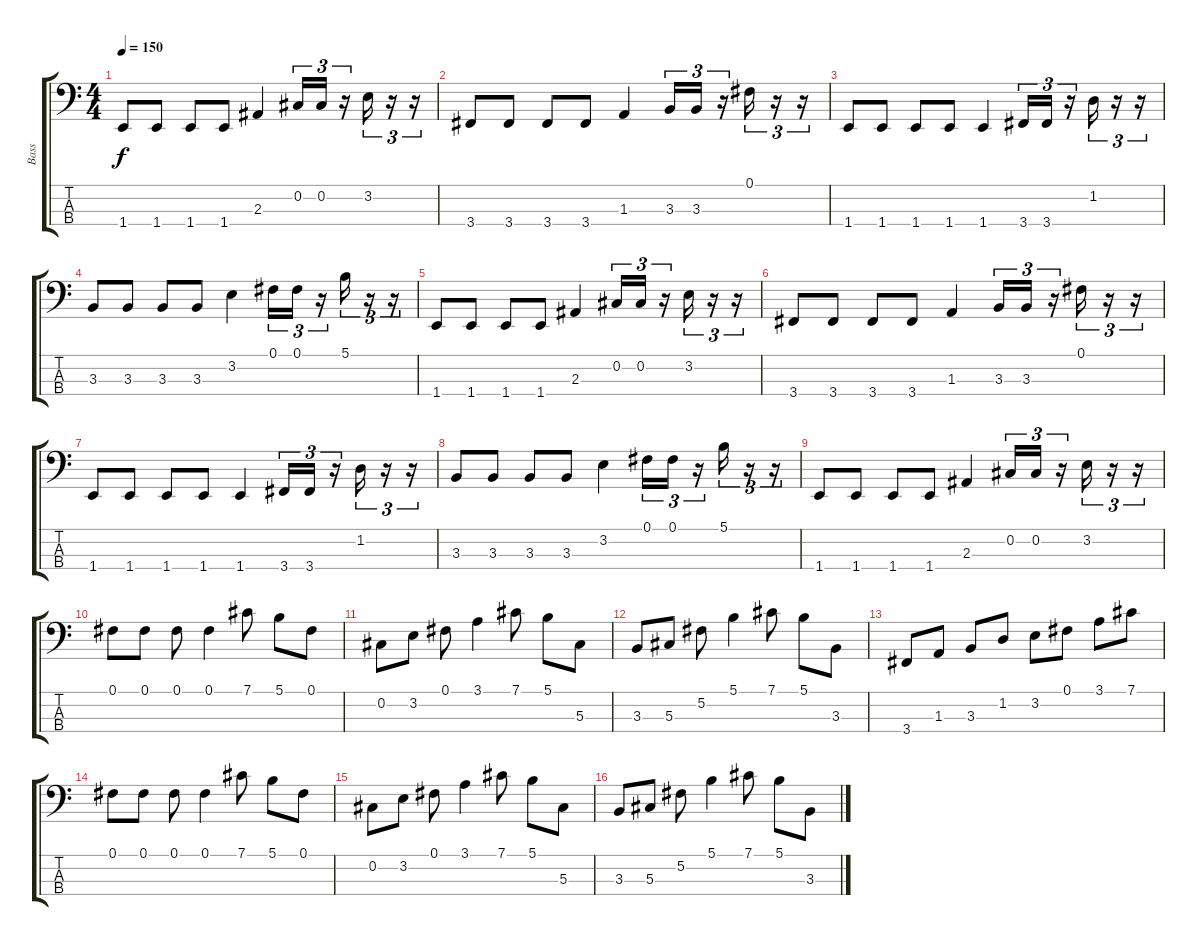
\track ("Bass" "Bass") {instrument electricbassfinger}
\staff {score tabs}
\tuning (Gb2 Db2 Ab1 Eb1) {hide}
\ts (4 4)
\tempo 150
\clef f4
\ks c
1.4.8{dy f} 1.4.8 1.4.8 1.4.8 2.3.4 0.2.16{tu (3 2)} 0.2.16{tu (3 2)} r.16{tu (3 2)} 3.2.16{tu (3 2)} r.16{tu (3 2)} r.16{tu (3 2)} |
3.4.8 3.4.8 3.4.8 3.4.8 1.3.4 3.3.16{tu (3 2)} 3.3.16{tu (3 2)} r.16{tu (3 2)} 0.1.16{tu (3 2)} r.16{tu (3 2)} r.16{tu (3 2)} |
1.4.8 1.4.8 1.4.8 1.4.8 1.4.4 3.4.16{tu (3 2)} 3.4.16{tu (3 2)} r.16{tu (3 2)} 1.2.16{tu (3 2)} r.16{tu (3 2)} r.16{tu (3 2)} |
3.3.8 3.3.8 3.3.8 3.3.8 3.2.4 0.1.16{tu (3 2)} 0.1.16{tu (3 2)} r.16{tu (3 2)} 5.1.16{tu (3 2)} r.16{tu (3 2)} r.16{tu (3 2)} |
1.4.8 1.4.8 1.4.8 1.4.8 2.3.4 0.2.16{tu (3 2)} 0.2.16{tu (3 2)} r.16{tu (3 2)} 3.2.16{tu (3 2)} r.16{tu (3 2)} r.16{tu (3 2)} |
3.4.8 3.4.8 3.4.8 3.4.8 1.3.4 3.3.16{tu (3 2)} 3.3.16{tu (3 2)} r.16{tu (3 2)} 0.1.16{tu (3 2)} r.16{tu (3 2)} r.16{tu (3 2)} |
1.4.8 1.4.8 1.4.8 1.4.8 1.4.4 3.4.16{tu (3 2)} 3.4.16{tu (3 2)} r.16{tu (3 2)} 1.2.16{tu (3 2)} r.16{tu (3 2)} r.16{tu (3 2)} |
3.3.8 3.3.8 3.3.8 3.3.8 3.2.4 0.1.16{tu (3 2)} 0.1.16{tu (3 2)} r.16{tu (3 2)} 5.1.16{tu (3 2)} r.16{tu (3 2)} r.16{tu (3 2)} |
1.4.8 1.4.8 1.4.8 1.4.8 2.3.4 0.2.16{tu (3 2)} 0.2.16{tu (3 2)} r.16{tu (3 2)} 3.2.16{tu (3 2)} r.16{tu (3 2)} r.16{tu (3 2)} |
0.1.8{volume 11} 0.1.8 0.1.8 0.1.4 7.1.8 5.1.8 0.1.8 |
0.2.8 3.2.8 0.1.8 3.1.4 7.1.8 5.1.8 5.3.8 |
3.3.8 5.3.8 5.2.8 5.1.4 7.1.8 5.1.8 3.3.8 |
3.4.8 1.3.8 3.3.8 1.2.8 3.2.8 0.1.8 3.1.8 7.1.8 |
0.1.8 0.1.8 0.1.8 0.1.4 7.1.8 5.1.8 0.1.8 |
0.2.8 3.2.8 0.1.8 3.1.4 7.1.8 5.1.8 5.3.8 |
3.3.8 5.3.8 5.2.8 5.1.4 7.1.8 5.1.8 3.3.8
